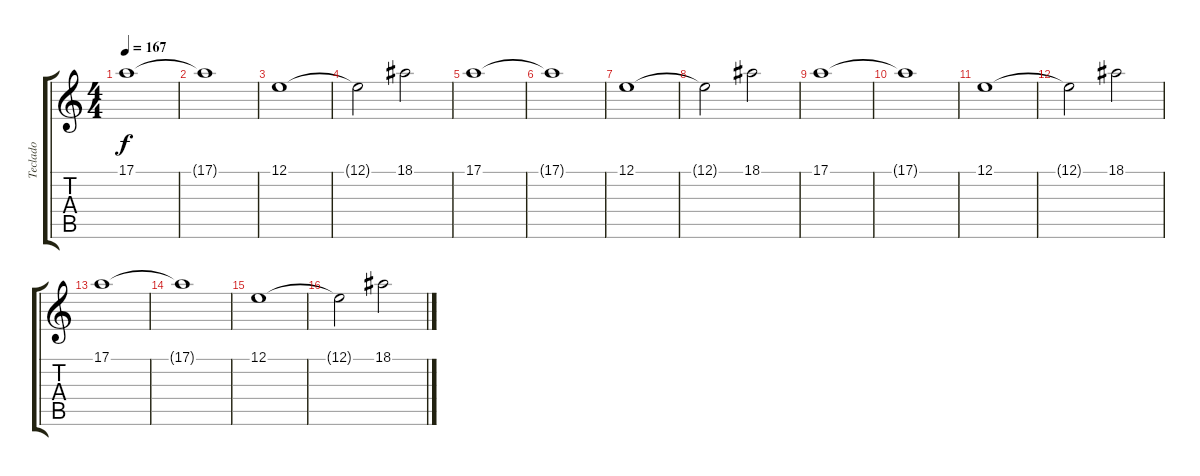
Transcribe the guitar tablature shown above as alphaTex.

\track ("Teclado" "Teclado") {instrument stringensemble1}
\staff {score tabs}
\tuning (E4 B3 G3 D3 A2 E2) {hide}
\ts (4 4)
\tempo 167
\clef g2
\ks c
17.1.1{dy f} |
17.1{t}.1 |
12.1.1 |
12.1{t}.2 18.1.2 |
17.1.1 |
17.1{t}.1 |
12.1.1 |
12.1{t}.2 18.1.2 |
17.1.1 |
17.1{t}.1 |
12.1.1 |
12.1{t}.2 18.1.2 |
17.1.1 |
17.1{t}.1 |
12.1.1 |
12.1{t}.2 18.1.2
